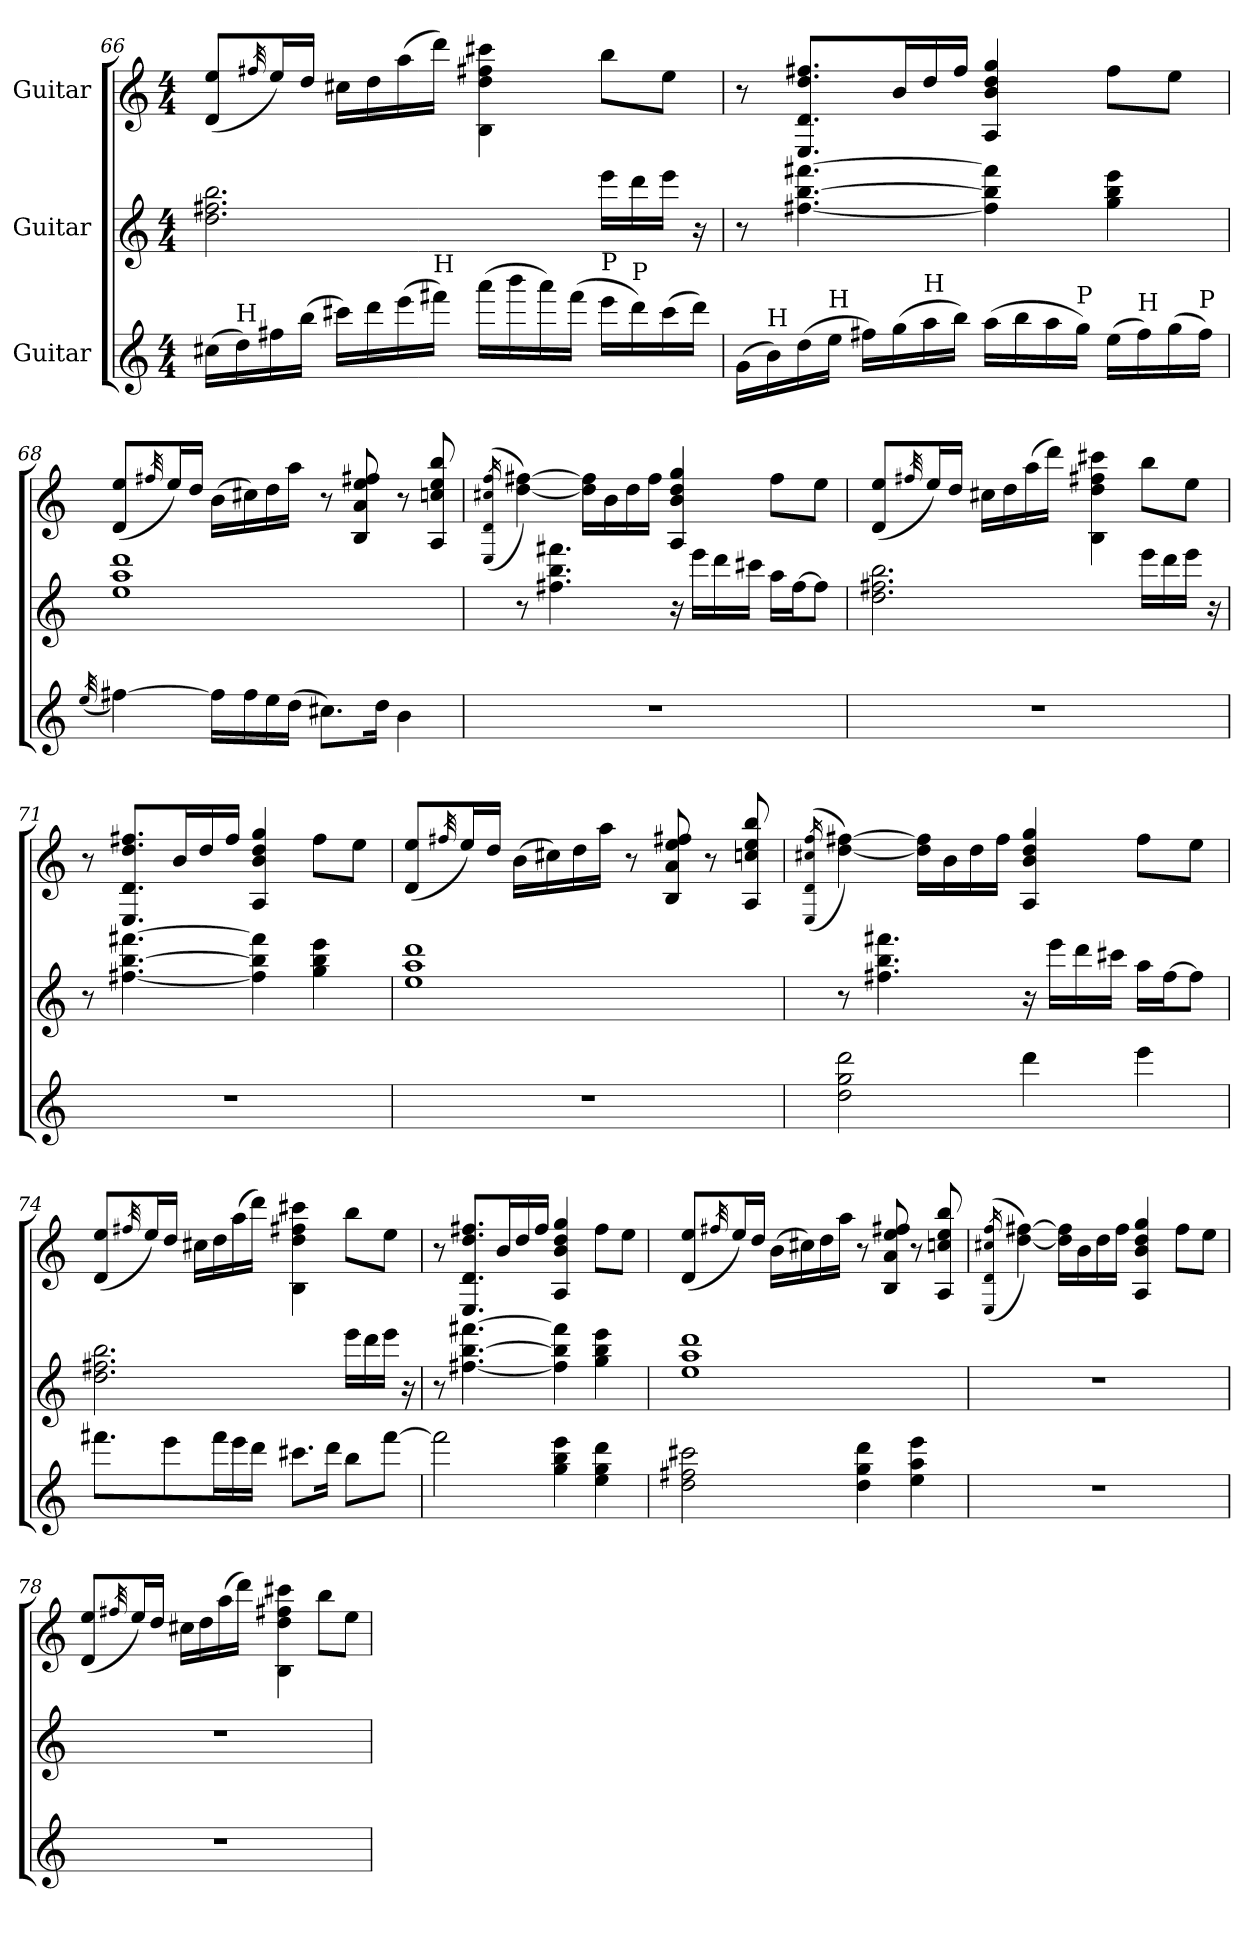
**kern	**kern	**kern
*part3	*part2	*part1
*staff3	*staff2	*staff1
*I"Guitar	*I"Guitar	*I"Guitar
!!LO:PB:g=z
*clefG2	*clefG2	*clefG2
*ITrd7c12	*ITrd7c12	*ITrd7c12
*k[]	*k[]	*k[]
*C:	*C:	*C:
*M4/4	*M4/4	*M4/4
=66	=66	=66
(16c#X\LL	2.d\ 2.f#X\ 2.b\	(8D/ 8e/L
!LO:TX:a:t=H	!	!
16d\)	.	.
.	.	32qf#X/
16f#X\	.	16e/L)
(16b\JJ	.	16d/JJ
16cc#X\LL)	.	16c#X\LL
16dd\	.	16d\
(16ee\	.	(16a\
!LO:TX:a:t=H	!	!
16ff#X\JJ)	.	16dd\JJ)
(16aa\LL	.	4BB\ 4d\ 4f#\ 4cc#X\
16bb\	.	.
16aa\)	.	.
(16ff#\JJ	.	.
!LO:TX:a:t=P	!	!
16ee\LL	16ee\LL	8b\L
!LO:TX:a:t=P	!	!
16dd\)	16dd\	.
(16cc#\	16ee\JJ	8e\J
16dd\JJ)	16r	.
=67	=67	=67
(16G\LL	8r	8r
!LO:TX:a:t=H	!	!
16B\)	.	.
(16d\	[4.f#X\ [4.b\ [4.ff#X\	8.EE/ 8.D/ 8.d/ 8.f#X/L
!LO:TX:a:t=H	!	!
16e\JJ	.	.
16f#X\LL)	.	.
(16g\	.	16B/L
!LO:TX:a:t=H	!	!
16a\	.	16d/
16b\JJ)	.	16f#/JJ
(16a\LL	4f#\] 4b\] 4ff#\]	4AA/ 4B/ 4d/ 4g/
16b\	.	.
16a\	.	.
!LO:TX:a:t=P	!	!
16g\JJ)	.	.
(16e\LL	4g\ 4b\ 4ee\	8f#\L
!LO:TX:a:t=H	!	!
16f#\)	.	.
(16g\	.	8e\J
!LO:TX:a:t=P	!	!
16f#\JJ)	.	.
!!LO:LB:g=z
=68	=68	=68
(32qe/	.	.
[4f#X\)	1e 1a 1dd	(8D/ 8e/L
.	.	32qf#X/
.	.	16e/L)
.	.	16d/JJ
16f#\LL]	.	(16B\LL
16f#\	.	16c#X\)
16e\	.	16d\
(16d\JJ	.	16a\JJ
8.c#X\L)	.	8r
.	.	8BB/ 8A/ 8e/ 8f#/
16d\Jk	.	.
4B\	.	8r
.	.	8AA/ 8cn/ 8e/ 8b/
=69	=69	=69
.	.	((16qEE/ 16qD/ 16qc#X/ 16qf/
1r	8r	[4d\ [4f#X\))
.	4.f#X\ 4.b\ 4.ff#X\	.
.	.	16d\] 16f#\]LL
.	.	16B\
.	.	16d\
.	.	16f#\JJ
.	16r	4AA/ 4B/ 4d/ 4g/
.	16ee\LL	.
.	16dd\	.
.	16cc#X\JJ	.
.	16a\LL	8f#\L
.	[16f#\J	.
.	8f#\J]	8e\J
!!LO:LB:g=z
=70	=70	=70
1r	2.d\ 2.f#X\ 2.b\	(8D/ 8e/L
.	.	32qf#X/
.	.	16e/L)
.	.	16d/JJ
.	.	16c#X\LL
.	.	16d\
.	.	(16a\
.	.	16dd\JJ)
.	.	4BB\ 4d\ 4f#\ 4cc#X\
.	16ee\LL	8b\L
.	16dd\	.
.	16ee\JJ	8e\J
.	16r	.
=71	=71	=71
1r	8r	8r
.	[4.f#X\ [4.b\ [4.ff#X\	8.EE/ 8.D/ 8.d/ 8.f#X/L
.	.	16B/L
.	.	16d/
.	.	16f#/JJ
.	4f#\] 4b\] 4ff#\]	4AA/ 4B/ 4d/ 4g/
.	4g\ 4b\ 4ee\	8f#\L
.	.	8e\J
!!LO:LB:g=z
=72	=72	=72
1r	1e 1a 1dd	(8D/ 8e/L
.	.	32qf#X/
.	.	16e/L)
.	.	16d/JJ
.	.	(16B\LL
.	.	16c#X\)
.	.	16d\
.	.	16a\JJ
.	.	8r
.	.	8BB/ 8A/ 8e/ 8f#/
.	.	8r
.	.	8AA/ 8cn/ 8e/ 8b/
=73	=73	=73
.	.	((16qEE/ 16qD/ 16qc#X/ 16qf/
2d\ 2g\ 2dd\	8r	[4d\ [4f#X\))
.	4.f#X\ 4.b\ 4.ff#X\	.
.	.	16d\] 16f#\]LL
.	.	16B\
.	.	16d\
.	.	16f#\JJ
4dd\	16r	4AA/ 4B/ 4d/ 4g/
.	16ee\LL	.
.	16dd\	.
.	16cc#X\JJ	.
4ee\	16a\LL	8f#\L
.	[16f#\J	.
.	8f#\J]	8e\J
!!LO:PB:g=z
=74	=74	=74
8.ff#X\L	2.d\ 2.f#X\ 2.b\	(8D/ 8e/L
.	.	32qf#X/
.	.	16e/L)
8ee\	.	16d/JJ
.	.	16c#X\LL
16ff#\L	.	16d\
16ee\	.	(16a\
16dd\JJ	.	16dd\JJ)
8.cc#X\L	.	4BB\ 4d\ 4f#\ 4cc#X\
16dd\Jk	.	.
8b\L	16ee\LL	8b\L
.	16dd\	.
[8ff#\J	16ee\JJ	8e\J
.	16r	.
=75	=75	=75
2ff#\]	8r	8r
.	[4.f#X\ [4.b\ [4.ff#X\	8.EE/ 8.D/ 8.d/ 8.f#X/L
.	.	16B/L
.	.	16d/
.	.	16f#/JJ
4g\ 4b\ 4ee\	4f#\] 4b\] 4ff#\]	4AA/ 4B/ 4d/ 4g/
4e\ 4g\ 4dd\	4g\ 4b\ 4ee\	8f#\L
.	.	8e\J
!!LO:LB:g=z
=76	=76	=76
2d\ 2f#X\ 2cc#X\	1e 1a 1dd	(8D/ 8e/L
.	.	32qf#X/
.	.	16e/L)
.	.	16d/JJ
.	.	(16B\LL
.	.	16c#X\)
.	.	16d\
.	.	16a\JJ
4d\ 4g\ 4dd\	.	8r
.	.	8BB/ 8A/ 8e/ 8f#/
4e\ 4a\ 4ee\	.	8r
.	.	8AA/ 8cn/ 8e/ 8b/
=77	=77	=77
.	.	((16qEE/ 16qD/ 16qc#X/ 16qf/
1r	1r	[4d\ [4f#X\))
.	.	16d\] 16f#\]LL
.	.	16B\
.	.	16d\
.	.	16f#\JJ
.	.	4AA/ 4B/ 4d/ 4g/
.	.	8f#\L
.	.	8e\J
!!LO:LB:g=z
=78	=78	=78
1r	1r	(8D/ 8e/L
.	.	32qf#X/
.	.	16e/L)
.	.	16d/JJ
.	.	16c#X\LL
.	.	16d\
.	.	(16a\
.	.	16dd\JJ)
.	.	4BB\ 4d\ 4f#\ 4cc#X\
.	.	8b\L
.	.	8e\J
=	=	=
*-	*-	*-
